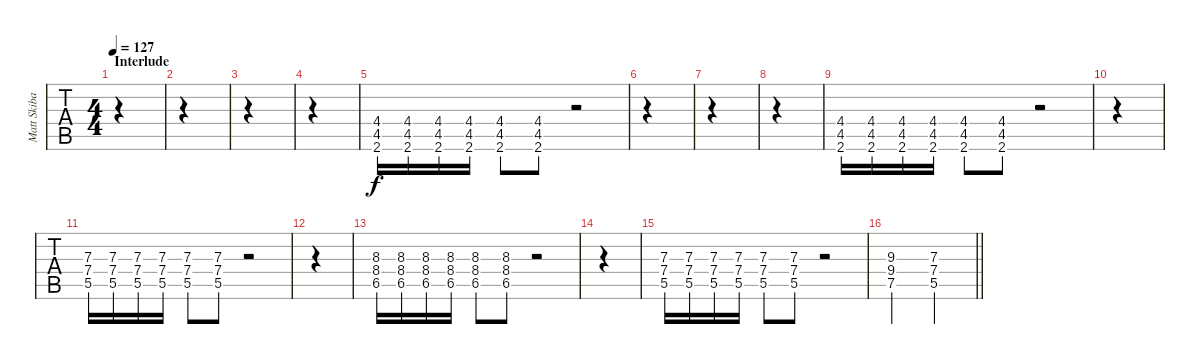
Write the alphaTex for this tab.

\track ("Matt Skiba - Guitar Three" "Matt Skiba") {instrument distortionguitar}
\staff {tabs}
\tuning (E4 B3 G3 D3 A2 E2) {hide}
\ts (4 4)
\section ("" "Interlude")
\tempo 127
\clef g2
\ks a
|
|
|
|
(4.4 4.5 2.6).16 (4.4 4.5 2.6).16 (4.4 4.5 2.6).16 (4.4 4.5 2.6).16 (4.4 4.5 2.6).8 (4.4 4.5 2.6).8 r.2 |
|
|
|
(4.4 4.5 2.6).16 (4.4 4.5 2.6).16 (4.4 4.5 2.6).16 (4.4 4.5 2.6).16 (4.4 4.5 2.6).8 (4.4 4.5 2.6).8 r.2 |
|
(7.3 7.4 5.5).16 (7.3 7.4 5.5).16 (7.3 7.4 5.5).16 (7.3 7.4 5.5).16 (7.3 7.4 5.5).8 (7.3 7.4 5.5).8 r.2 |
|
(8.3 8.4 6.5).16 (8.3 8.4 6.5).16 (8.3 8.4 6.5).16 (8.3 8.4 6.5).16 (8.3 8.4 6.5).8 (8.3 8.4 6.5).8 r.2 |
|
(7.3 7.4 5.5).16 (7.3 7.4 5.5).16 (7.3 7.4 5.5).16 (7.3 7.4 5.5).16 (7.3 7.4 5.5).8 (7.3 7.4 5.5).8 r.2 |
\barLineRight lightlight
(9.3 9.4 7.5).2 (7.3 7.4 5.5).2
